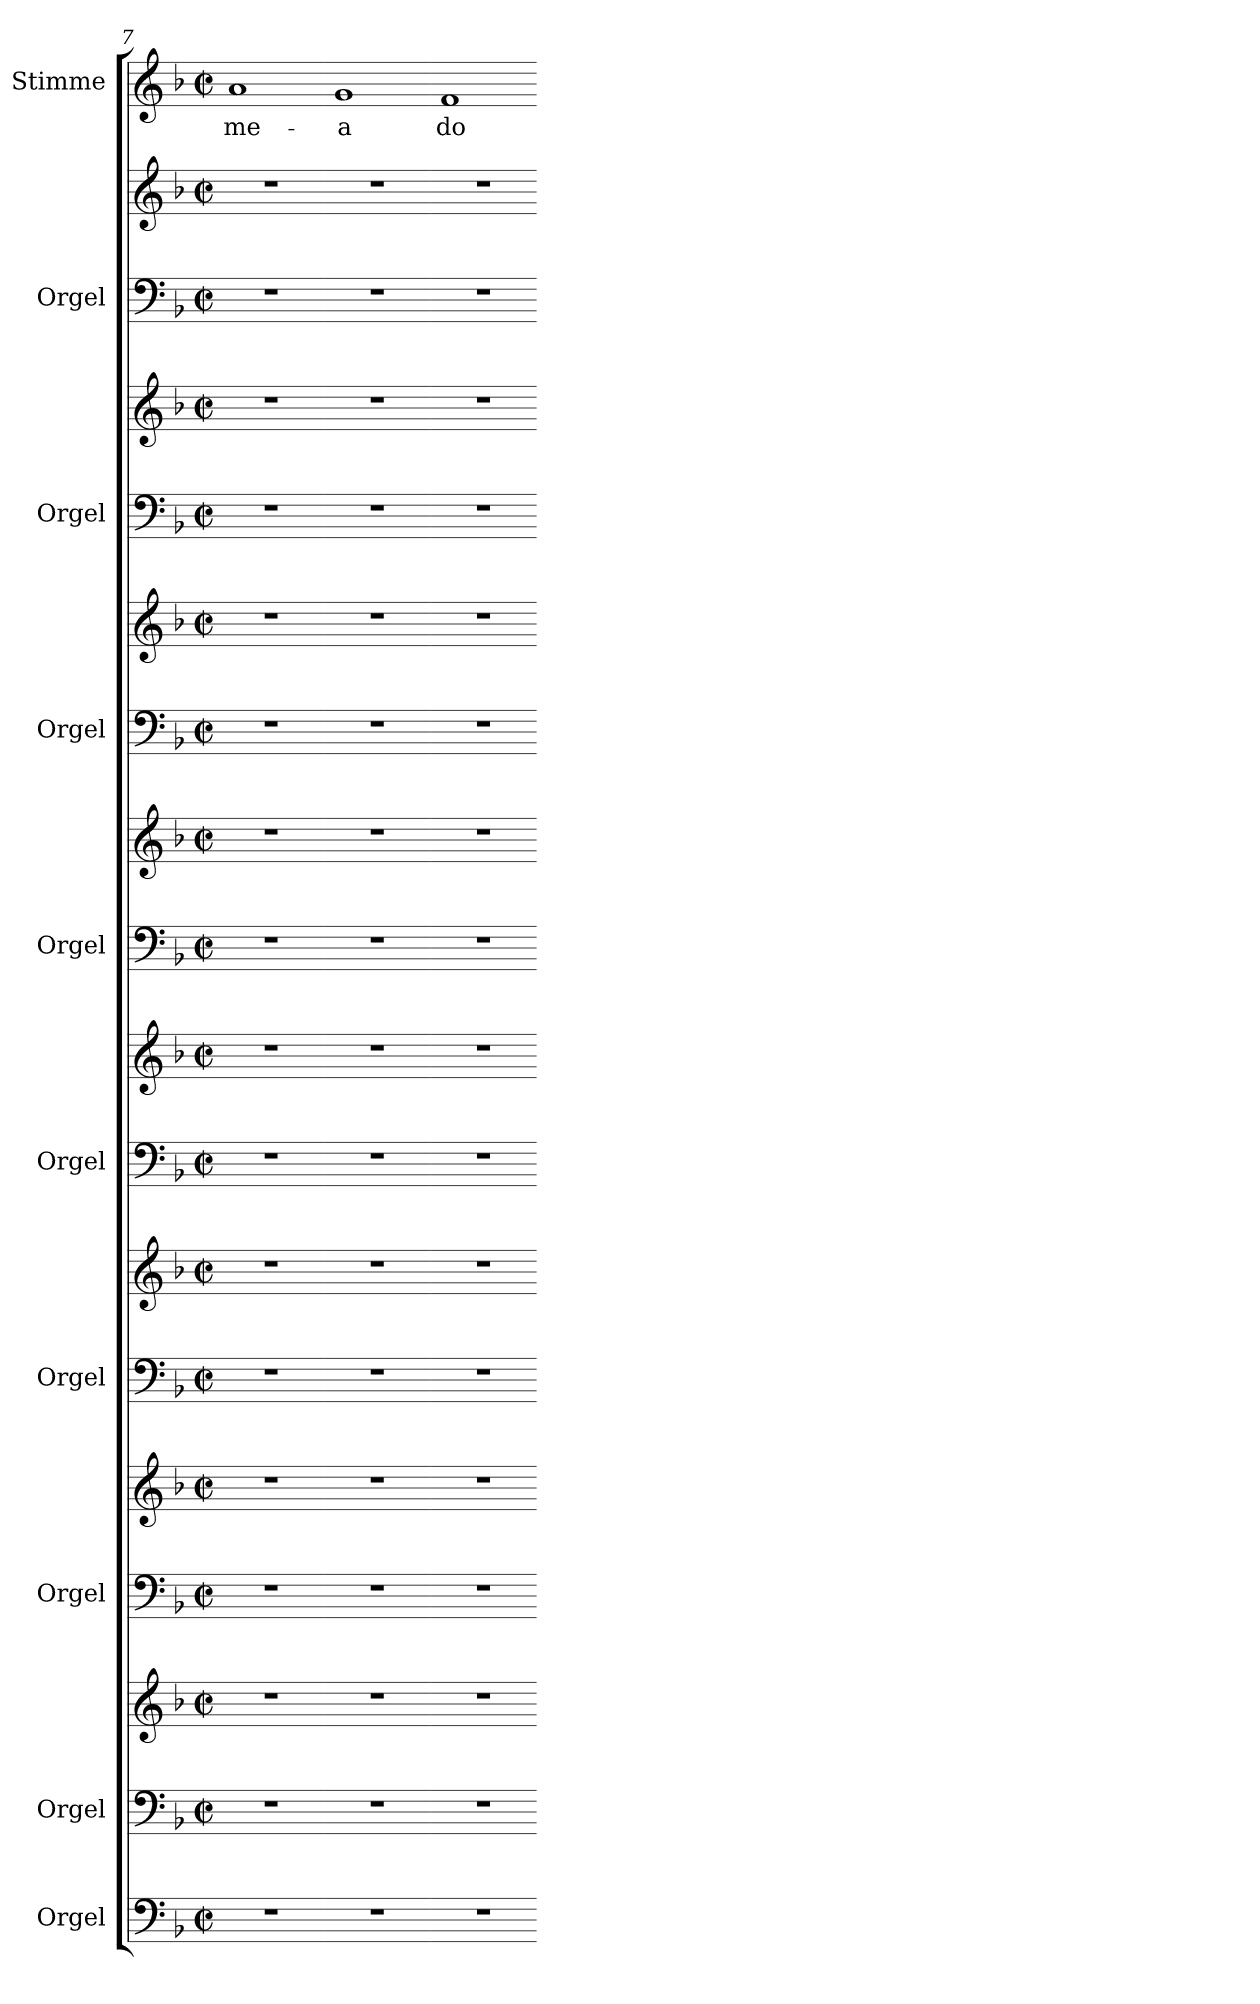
**kern	**kern	**kern	**kern	**kern	**kern	**kern	**kern	**kern	**kern	**kern	**kern	**kern	**kern	**kern	**kern	**kern	**kern	**text
*part10	*part9	*part9	*part8	*part8	*part7	*part7	*part6	*part6	*part5	*part5	*part4	*part4	*part3	*part3	*part2	*part2	*part1	*part1
*staff18	*staff17	*staff16	*staff15	*staff14	*staff13	*staff12	*staff11	*staff10	*staff9	*staff8	*staff7	*staff6	*staff5	*staff4	*staff3	*staff2	*staff1	*staff1
*I"Orgel	*I"Orgel	*	*I"Orgel	*	*I"Orgel	*	*I"Orgel	*	*I"Orgel	*	*I"Orgel	*	*I"Orgel	*	*I"Orgel	*	*I"Stimme	*
*I'Org.	*I'Org.	*	*I'Org.	*	*I'Org.	*	*I'Org.	*	*I'Org.	*	*I'Org.	*	*I'Org.	*	*	*	*	*
*clefF4	*clefF4	*clefG2	*clefF4	*clefG2	*clefF4	*clefG2	*clefF4	*clefG2	*clefF4	*clefG2	*clefF4	*clefG2	*clefF4	*clefG2	*clefF4	*clefG2	*clefG2	*
*k[b-]	*k[b-]	*k[b-]	*k[b-]	*k[b-]	*k[b-]	*k[b-]	*k[b-]	*k[b-]	*k[b-]	*k[b-]	*k[b-]	*k[b-]	*k[b-]	*k[b-]	*k[b-]	*k[b-]	*k[b-]	*
*M2/2	*M2/2	*M2/2	*M2/2	*M2/2	*M2/2	*M2/2	*M2/2	*M2/2	*M2/2	*M2/2	*M2/2	*M2/2	*M2/2	*M2/2	*M2/2	*M2/2	*M2/2	*
*met(c|)	*met(c|)	*met(c|)	*met(c|)	*met(c|)	*met(c|)	*met(c|)	*met(c|)	*met(c|)	*met(c|)	*met(c|)	*met(c|)	*met(c|)	*met(c|)	*met(c|)	*met(c|)	*met(c|)	*met(c|)	*
=7	=7	=7	=7	=7	=7	=7	=7	=7	=7	=7	=7	=7	=7	=7	=7	=7	=7	=7
!	!	!	!	!	!	!	!	!	!	!	!	!	!	!	!	!	!	!LO:LY:b
1r	1r	1r	1r	1r	1r	1r	1r	1r	1r	1r	1r	1r	1r	1r	1r	1r	1a	me-
=8-	=8-	=8-	=8-	=8-	=8-	=8-	=8-	=8-	=8-	=8-	=8-	=8-	=8-	=8-	=8-	=8-	=8-	=8-
!	!	!	!	!	!	!	!	!	!	!	!	!	!	!	!	!	!	!LO:LY:b
1r	1r	1r	1r	1r	1r	1r	1r	1r	1r	1r	1r	1r	1r	1r	1r	1r	1g	-a
=9-	=9-	=9-	=9-	=9-	=9-	=9-	=9-	=9-	=9-	=9-	=9-	=9-	=9-	=9-	=9-	=9-	=9-	=9-
!	!	!	!	!	!	!	!	!	!	!	!	!	!	!	!	!	!	!LO:LY:b
1r	1r	1r	1r	1r	1r	1r	1r	1r	1r	1r	1r	1r	1r	1r	1r	1r	1f	do-
=-	=-	=-	=-	=-	=-	=-	=-	=-	=-	=-	=-	=-	=-	=-	=-	=-	=-	=-
*-	*-	*-	*-	*-	*-	*-	*-	*-	*-	*-	*-	*-	*-	*-	*-	*-	*-	*-
